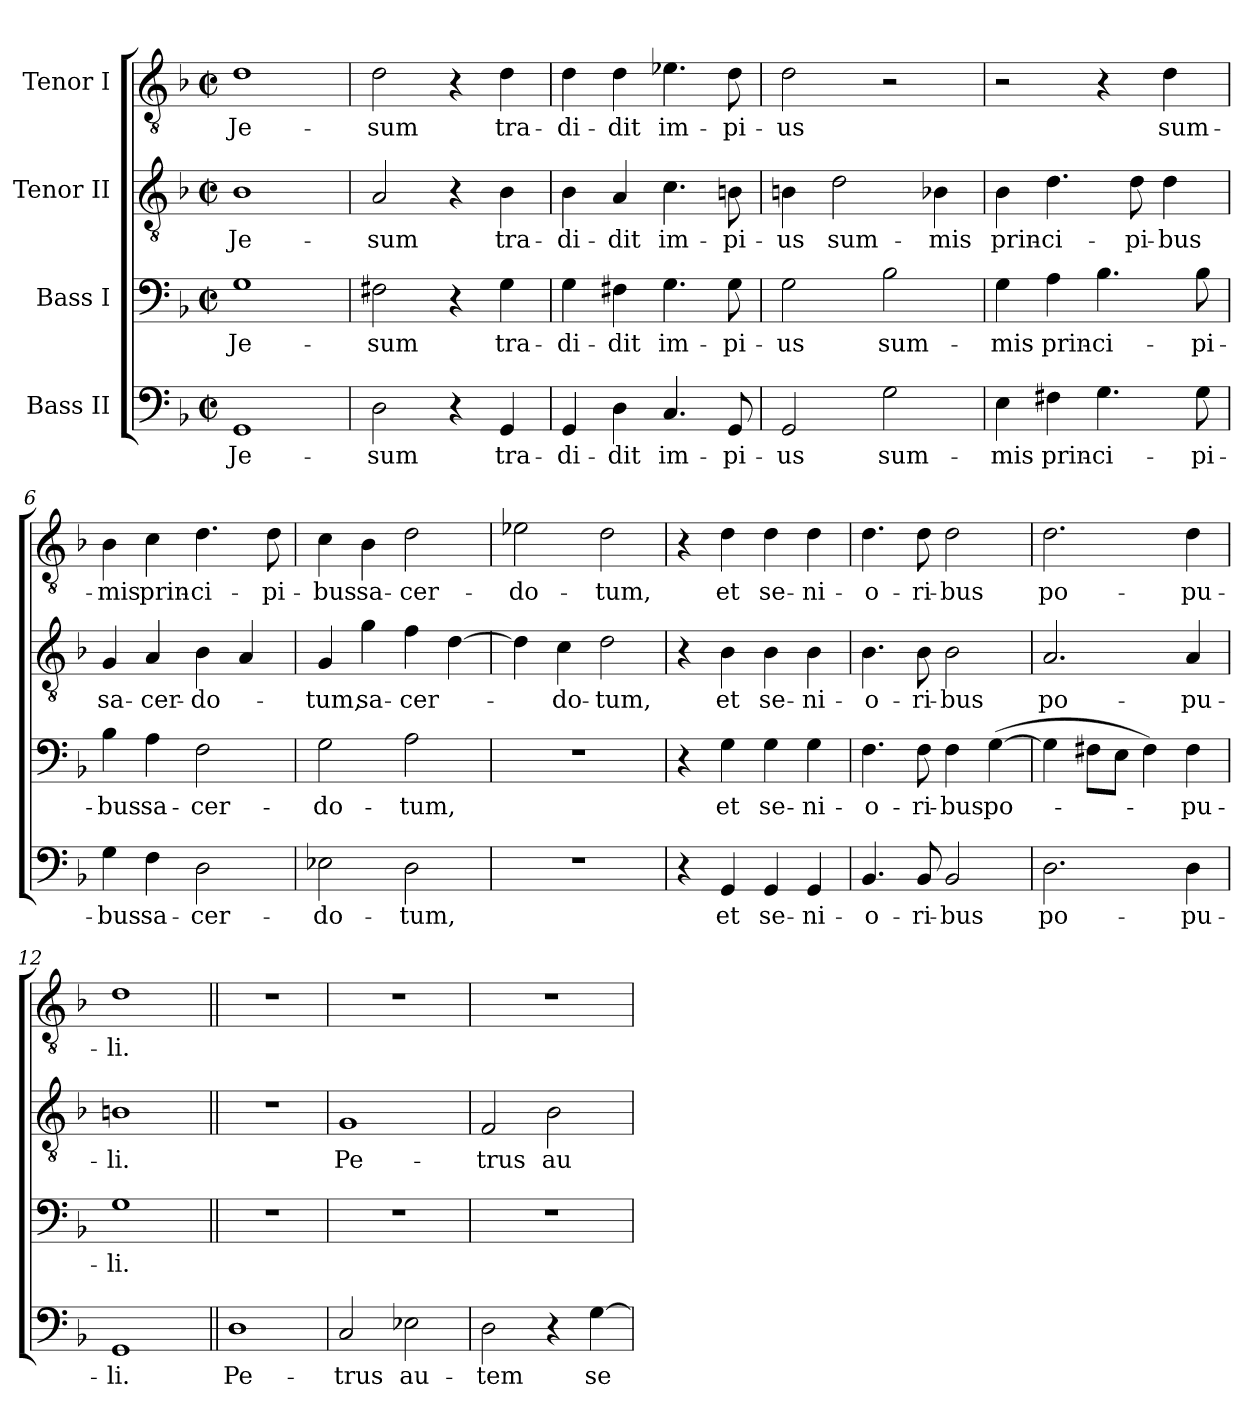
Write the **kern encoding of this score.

**kern	**text	**kern	**text	**kern	**text	**kern	**text
*part4	*part4	*part3	*part3	*part2	*part2	*part1	*part1
*staff4	*staff4	*staff3	*staff3	*staff2	*staff2	*staff1	*staff1
*I"Bass II	*	*I"Bass I	*	*I"Tenor II	*	*I"Tenor I	*
*clefF4	*	*clefF4	*	*clefGv2	*	*clefGv2	*
*k[b-]	*	*k[b-]	*	*k[b-]	*	*k[b-]	*
*F:	*	*F:	*	*F:	*	*F:	*
*M2/2	*	*M2/2	*	*M2/2	*	*M2/2	*
*met(c|)	*	*met(c|)	*	*met(c|)	*	*met(c|)	*
=1	=1	=1	=1	=1	=1	=1	=1
1GG	-Je-	1G	-Je-	1B-	-Je-	1d	-Je-
=2	=2	=2	=2	=2	=2	=2	=2
2D\	-sum	2F#X\	-sum	2A/	-sum	2d\	-sum
4r	.	4r	.	4r	.	4r	.
4GG/	tra-	4G\	tra-	4B-\	tra-	4d\	tra-
=3	=3	=3	=3	=3	=3	=3	=3
4GG/	-di-	4G\	-di-	4B-\	-di-	4d\	-di-
4D\	-dit	4F#X\	-dit	4A/	-dit	4d\	-dit
4.C/	im-	4.G\	im-	4.c\	im-	4.e-X\	im-
8GG/	-pi-	8G\	-pi-	8Bn\	-pi-	8d\	-pi-
=4	=4	=4	=4	=4	=4	=4	=4
2GG/	-us	2G\	-us	4Bn\	-us	2d\	-us
.	.	.	.	2d\	sum-	.	.
2G\	sum-	2B-\	sum-	.	.	2r	.
.	.	.	.	4B-X\	-mis	.	.
=5	=5	=5	=5	=5	=5	=5	=5
4E\	-mis	4G\	-mis	4B-\	prin-	2r	.
4F#X\	prin-	4A\	prin-	4.d\	-ci-	.	.
4.G\	-ci-	4.B-\	-ci-	.	.	4r	.
.	.	.	.	8d\	-pi-	.	.
.	.	.	.	4d\	-bus	4d\	sum-
8G\	-pi-	8B-\	-pi-	.	.	.	.
!!LO:LB:g=z
=6	=6	=6	=6	=6	=6	=6	=6
4G\	-bus	4B-\	-bus	4G/	sa-	4B-\	-mis
4F\	sa-	4A\	sa-	4A/	-cer-	4c\	prin-
2D\	-cer-	2F\	-cer-	4B-\	-do-	4.d\	-ci-
.	.	.	.	4A/	.	.	.
.	.	.	.	.	.	8d\	-pi-
=7	=7	=7	=7	=7	=7	=7	=7
2E-X\	-do-	2G\	-do-	4G/	-tum,	4c\	-bus
.	.	.	.	4g\	sa-	4B-\	sa-
2D\	-tum,	2A\	-tum,	4f\	-cer-	2d\	-cer-
.	.	.	.	[4d\	.	.	.
=8	=8	=8	=8	=8	=8	=8	=8
1r	.	1r	.	4d\]	.	2e-X\	-do-
.	.	.	.	4c\	-do-	.	.
.	.	.	.	2d\	-tum,	2d\	-tum,
=9	=9	=9	=9	=9	=9	=9	=9
4r	.	4r	.	4r	.	4r	.
4GG/	et	4G\	et	4B-\	et	4d\	et
4GG/	se-	4G\	se-	4B-\	se-	4d\	se-
4GG/	-ni-	4G\	-ni-	4B-\	-ni-	4d\	-ni-
=10	=10	=10	=10	=10	=10	=10	=10
4.BB-/	-o-	4.F\	-o-	4.B-\	-o-	4.d\	-o-
8BB-/	-ri-	8F\	-ri-	8B-\	-ri-	8d\	-ri-
2BB-/	-bus	4F\	-bus	2B-\	-bus	2d\	-bus
.	.	([4G\	po-	.	.	.	.
!!LO:PB:g=z
=11	=11	=11	=11	=11	=11	=11	=11
2.D\	po-	4G\]	.	2.A/	po-	2.d\	po-
.	.	8F#X\L	.	.	.	.	.
.	.	8E\J	.	.	.	.	.
.	.	4F#\)	.	.	.	.	.
4D\	-pu-	4F#\	-pu-	4A/	-pu-	4d\	-pu-
=12	=12	=12	=12	=12	=12	=12	=12
1GG	-li.	1G	-li.	1Bn	-li.	1d	-li.
=13||	=13||	=13||	=13||	=13||	=13||	=13||	=13||
1D	Pe-	1r	.	1r	.	1r	.
=14	=14	=14	=14	=14	=14	=14	=14
2C/	-trus	1r	.	1G	Pe-	1r	.
2E-X\	au-	.	.	.	.	.	.
=15	=15	=15	=15	=15	=15	=15	=15
2D\	-tem	1r	.	2F/	-trus	1r	.
4r	.	.	.	2B-\	au-	.	.
[4G\	se-	.	.	.	.	.	.
=	=	=	=	=	=	=	=
*-	*-	*-	*-	*-	*-	*-	*-
